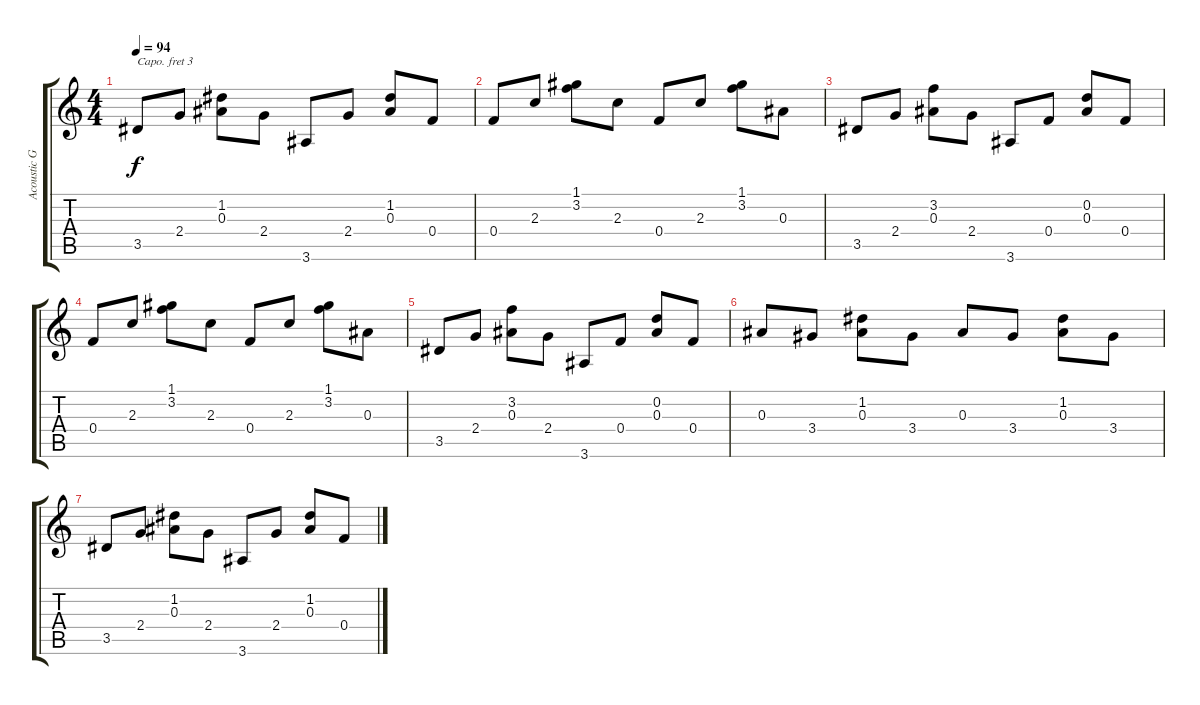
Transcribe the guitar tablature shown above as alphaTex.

\track ("Acoustic Guitar" "Acoustic G") {instrument acousticguitarsteel}
\staff {score tabs}
\capo 3
\tuning (E4 B3 G3 D3 A2 E2) {hide}
\ts (4 4)
\tempo 94
\clef g2
\ks c
3.5.8{dy f} 2.4.8 (1.2 0.3).8 2.4.8 3.6.8 2.4.8 (1.2 0.3).8 0.4.8 |
0.4.8 2.3.8 (1.1 3.2).8 2.3.8 0.4.8 2.3.8 (1.1 3.2).8 0.3.8 |
3.5.8 2.4.8 (3.2 0.3).8 2.4.8 3.6.8 0.4.8 (0.2 0.3).8 0.4.8 |
0.4.8 2.3.8 (1.1 3.2).8 2.3.8 0.4.8 2.3.8 (1.1 3.2).8 0.3.8 |
3.5.8 2.4.8 (3.2 0.3).8 2.4.8 3.6.8 0.4.8 (0.2 0.3).8 0.4.8 |
0.3.8 3.4.8 (1.2 0.3).8 3.4.8 0.3.8 3.4.8 (1.2 0.3).8 3.4.8 |
3.5.8 2.4.8 (1.2 0.3).8 2.4.8 3.6.8 2.4.8 (1.2 0.3).8 0.4.8
